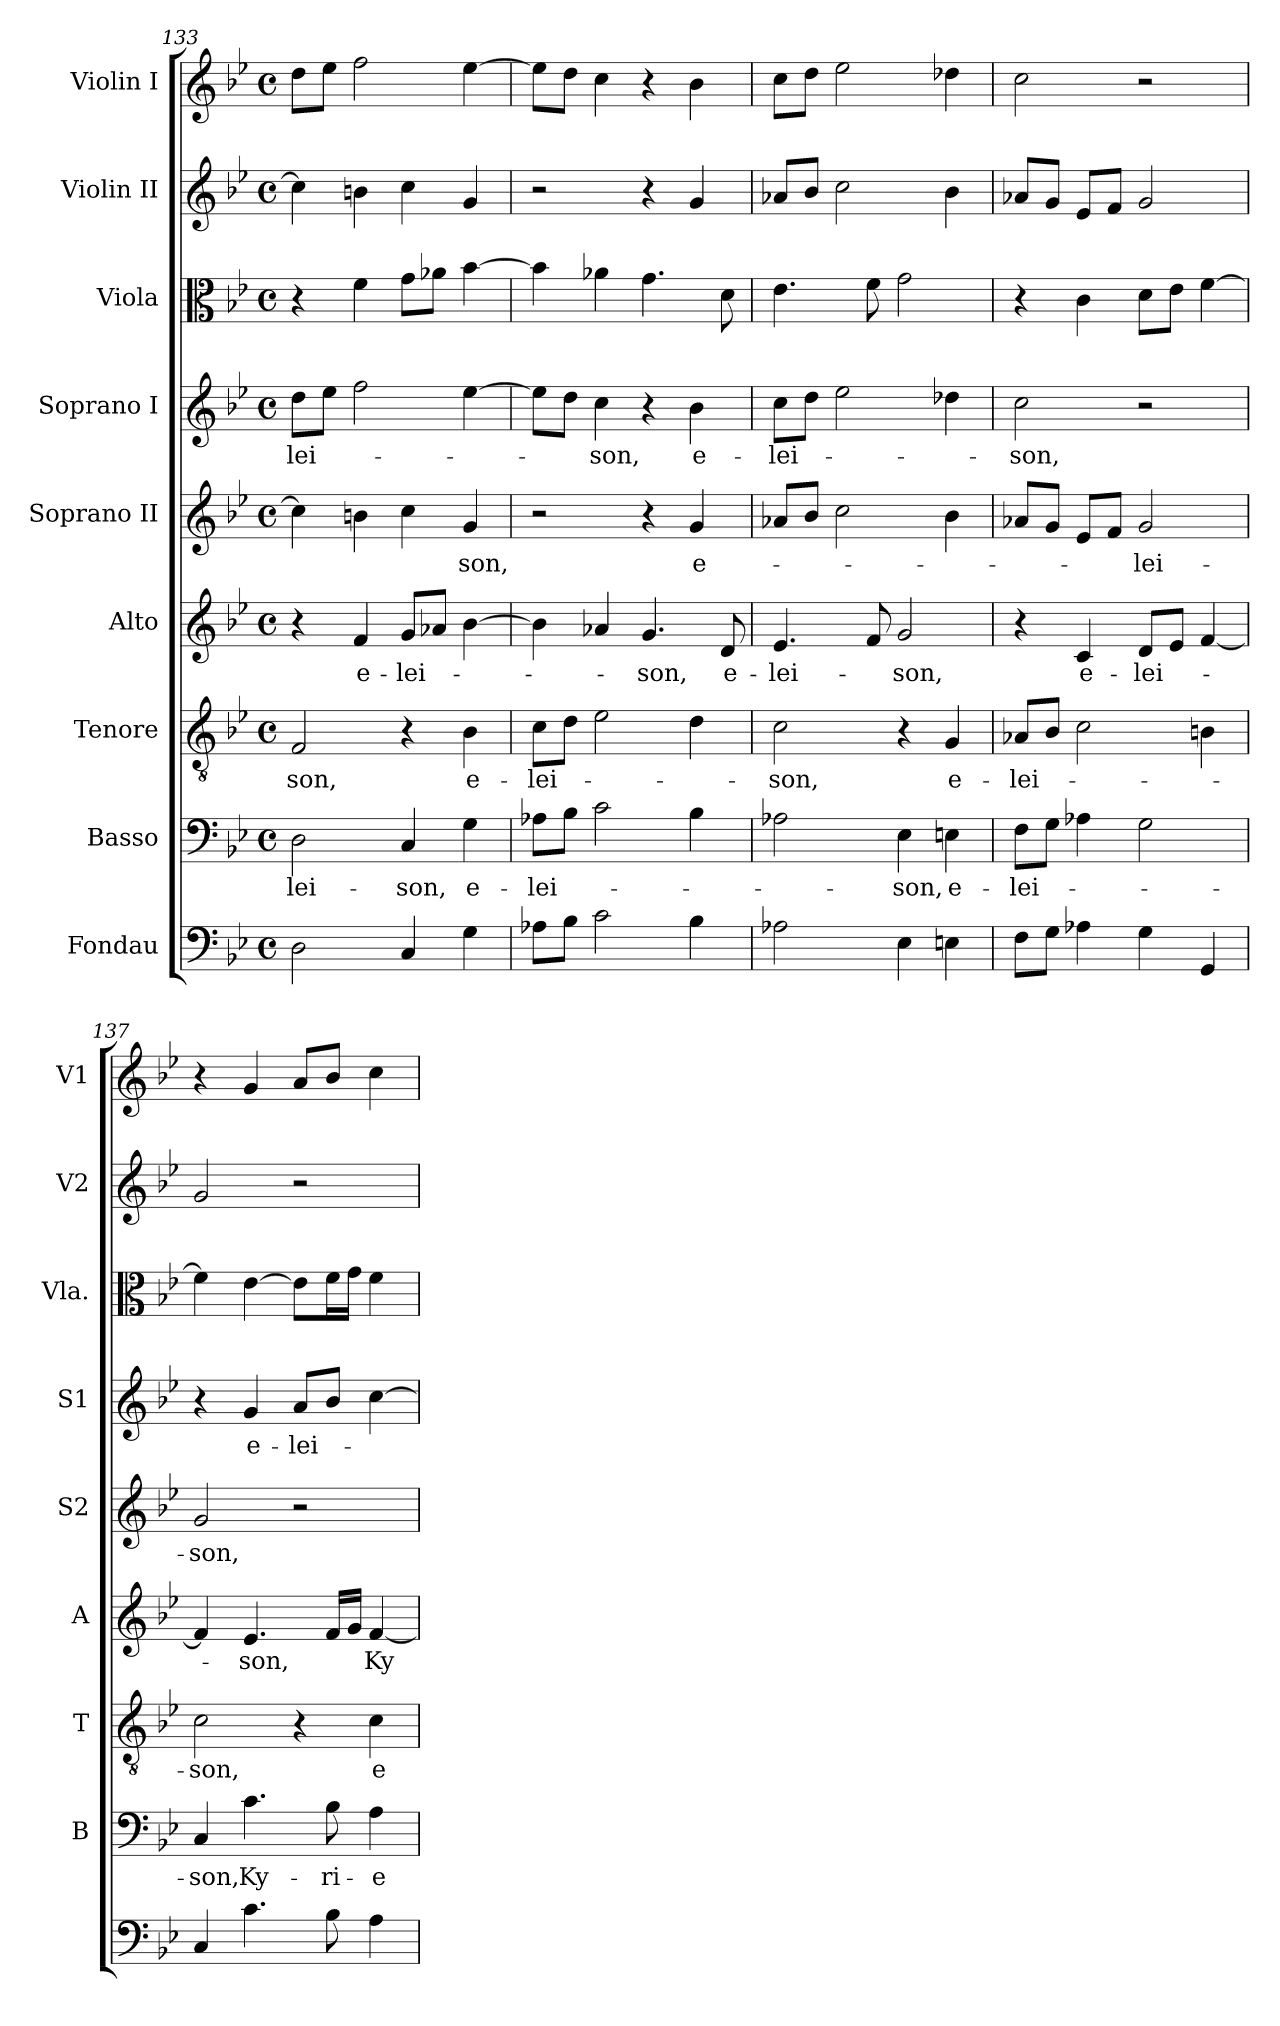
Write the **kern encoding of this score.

**kern	**kern	**text	**kern	**text	**kern	**text	**kern	**text	**kern	**text	**kern	**kern	**kern
*part9	*part8	*part8	*part7	*part7	*part6	*part6	*part5	*part5	*part4	*part4	*part3	*part2	*part1
*staff9	*staff8	*staff8	*staff7	*staff7	*staff6	*staff6	*staff5	*staff5	*staff4	*staff4	*staff3	*staff2	*staff1
*I"Fondau	*I"Basso	*	*I"Tenore	*	*I"Alto	*	*I"Soprano  II	*	*I"Soprano  I	*	*I"Viola	*I"Violin  II	*I"Violin  I
*	*I'B	*	*I'T	*	*I'A	*	*I'S2	*	*I'S1	*	*I'Vla.	*I'V2	*I'V1
*clefF4	*clefF4	*	*clefGv2	*	*clefG2	*	*clefG2	*	*clefG2	*	*clefC3	*clefG2	*clefG2
*k[b-e-]	*k[b-e-]	*	*k[b-e-]	*	*k[b-e-]	*	*k[b-e-]	*	*k[b-e-]	*	*k[b-e-]	*k[b-e-]	*k[b-e-]
*B-:	*B-:	*	*B-:	*	*B-:	*	*B-:	*	*B-:	*	*B-:	*B-:	*B-:
*M4/4	*M4/4	*	*M4/4	*	*M4/4	*	*M4/4	*	*M4/4	*	*M4/4	*M4/4	*M4/4
*met(c)	*met(c)	*	*met(c)	*	*met(c)	*	*met(c)	*	*met(c)	*	*met(c)	*met(c)	*met(c)
=133	=133	=133	=133	=133	=133	=133	=133	=133	=133	=133	=133	=133	=133
!	!	!LO:LY:b	!	!LO:LY:b	!	!	!	!	!	!LO:LY:b	!	!	!
2D\	2D\	-lei-	2F/	-son,	4r	.	4cc\]	.	8dd\L	-lei-	4r	4cc\]	8dd\L
.	.	.	.	.	.	.	.	.	8ee-\J	.	.	.	8ee-\J
!	!	!	!	!	!	!LO:LY:b	!	!	!	!	!	!	!
.	.	.	.	.	4f/	e-	4bn\	.	2ff\	.	4f\	4bn\	2ff\
!	!	!LO:LY:b	!	!	!	!LO:LY:b	!	!	!	!	!	!	!
4C/	4C/	-son,	4r	.	8g/L	-lei-	4cc\	.	.	.	8g\L	4cc\	.
.	.	.	.	.	8a-X/J	.	.	.	.	.	8a-X\J	.	.
!	!	!LO:LY:b	!	!LO:LY:b	!	!	!	!LO:LY:b	!	!	!	!	!
4G\	4G\	e-	4B-\	e-	[4b-\	.	4g/	-son,	[4ee-\	.	[4b-\	4g/	[4ee-\
=134	=134	=134	=134	=134	=134	=134	=134	=134	=134	=134	=134	=134	=134
!	!	!LO:LY:b	!	!LO:LY:b	!	!	!	!	!	!	!	!	!
8A-X\L	8A-X\L	-lei-	8c\L	-lei-	4b-\]	.	2r	.	8ee-\L]	.	4b-\]	2r	8ee-\L]
8B-\J	8B-\J	.	8d\J	.	.	.	.	.	8dd\J	.	.	.	8dd\J
!	!	!	!	!	!	!	!	!	!	!LO:LY:b	!	!	!
2c\	2c\	.	2e-\	.	4a-X/	.	.	.	4cc\	-son,	4a-X\	.	4cc\
!	!	!	!	!	!	!LO:LY:b	!	!	!	!	!	!	!
.	.	.	.	.	4.g/	-son,	4r	.	4r	.	4.g\	4r	4r
!	!	!	!	!	!	!	!	!LO:LY:b	!	!LO:LY:b	!	!	!
4B-\	4B-\	.	4d\	.	.	.	4g/	e-	4b-\	e-	.	4g/	4b-\
!	!	!	!	!	!	!LO:LY:b	!	!	!	!	!	!	!
.	.	.	.	.	8d/	e-	.	.	.	.	8d\	.	.
=135	=135	=135	=135	=135	=135	=135	=135	=135	=135	=135	=135	=135	=135
!	!	!	!	!LO:LY:b	!	!LO:LY:b	!	!	!	!LO:LY:b	!	!	!
2A-X\	2A-X\	.	2c\	-son,	4.e-/	-lei-	8a-X/L	.	8cc\L	-lei-	4.e-\	8a-X/L	8cc\L
.	.	.	.	.	.	.	8b-/J	.	8dd\J	.	.	8b-/J	8dd\J
.	.	.	.	.	.	.	2cc\	.	2ee-\	.	.	2cc\	2ee-\
.	.	.	.	.	8f/	.	.	.	.	.	8f\	.	.
!	!	!LO:LY:b	!	!	!	!LO:LY:b	!	!	!	!	!	!	!
4E-\	4E-\	-son,	4r	.	2g/	-son,	.	.	.	.	2g\	.	.
!	!	!LO:LY:b	!	!LO:LY:b	!	!	!	!	!	!	!	!	!
4En\	4En\	e-	4G/	e-	.	.	4b-\	.	4dd-X\	.	.	4b-\	4dd-X\
!!LO:PB:g=z
=136	=136	=136	=136	=136	=136	=136	=136	=136	=136	=136	=136	=136	=136
!	!	!LO:LY:b	!	!LO:LY:b	!	!	!	!	!	!LO:LY:b	!	!	!
8F\L	8F\L	-lei-	8A-X/L	-lei-	4r	.	8a-X/L	.	2cc\	-son,	4r	8a-X/L	2cc\
8G\J	8G\J	.	8B-/J	.	.	.	8g/J	.	.	.	.	8g/J	.
!	!	!	!	!	!	!LO:LY:b	!	!	!	!	!	!	!
4A-X\	4A-X\	.	2c\	.	4c/	e-	8e-/L	.	.	.	4c\	8e-/L	.
.	.	.	.	.	.	.	8f/J	.	.	.	.	8f/J	.
!	!	!	!	!	!	!LO:LY:b	!	!LO:LY:b	!	!	!	!	!
4G\	2G\	.	.	.	8d/L	-lei-	2g/	-lei-	2r	.	8d\L	2g/	2r
.	.	.	.	.	8e-/J	.	.	.	.	.	8e-\J	.	.
4GG/	.	.	4Bn\	.	[4f/	.	.	.	.	.	[4f\	.	.
=137	=137	=137	=137	=137	=137	=137	=137	=137	=137	=137	=137	=137	=137
!	!	!LO:LY:b	!	!LO:LY:b	!	!	!	!LO:LY:b	!	!	!	!	!
4C/	4C/	-son,	2c\	-son,	4f/]	.	2g/	-son,	4r	.	4f\]	2g/	4r
!	!	!LO:LY:b	!	!	!	!LO:LY:b	!	!	!	!LO:LY:b	!	!	!
4.c\	4.c\	Ky-	.	.	4.e-/	-son,	.	.	4g/	e-	[4e-\	.	4g/
!	!	!	!	!	!	!	!	!	!	!LO:LY:b	!	!	!
.	.	.	4r	.	.	.	2r	.	8a/L	-lei-	8e-\L]	2r	8a/L
!	!	!LO:LY:b	!	!	!	!	!	!	!	!	!	!	!
8B-\	8B-\	-ri-	.	.	16f/LL	.	.	.	8b-/J	.	16f\L	.	8b-/J
.	.	.	.	.	16g/JJ	.	.	.	.	.	16g\JJ	.	.
!	!	!LO:LY:b	!	!LO:LY:b	!	!LO:LY:b	!	!	!	!	!	!	!
4A\	4A\	-e	4c\	e-	[4f/	Ky-	.	.	[4cc\	.	4f\	.	4cc\
=	=	=	=	=	=	=	=	=	=	=	=	=	=
*-	*-	*-	*-	*-	*-	*-	*-	*-	*-	*-	*-	*-	*-
